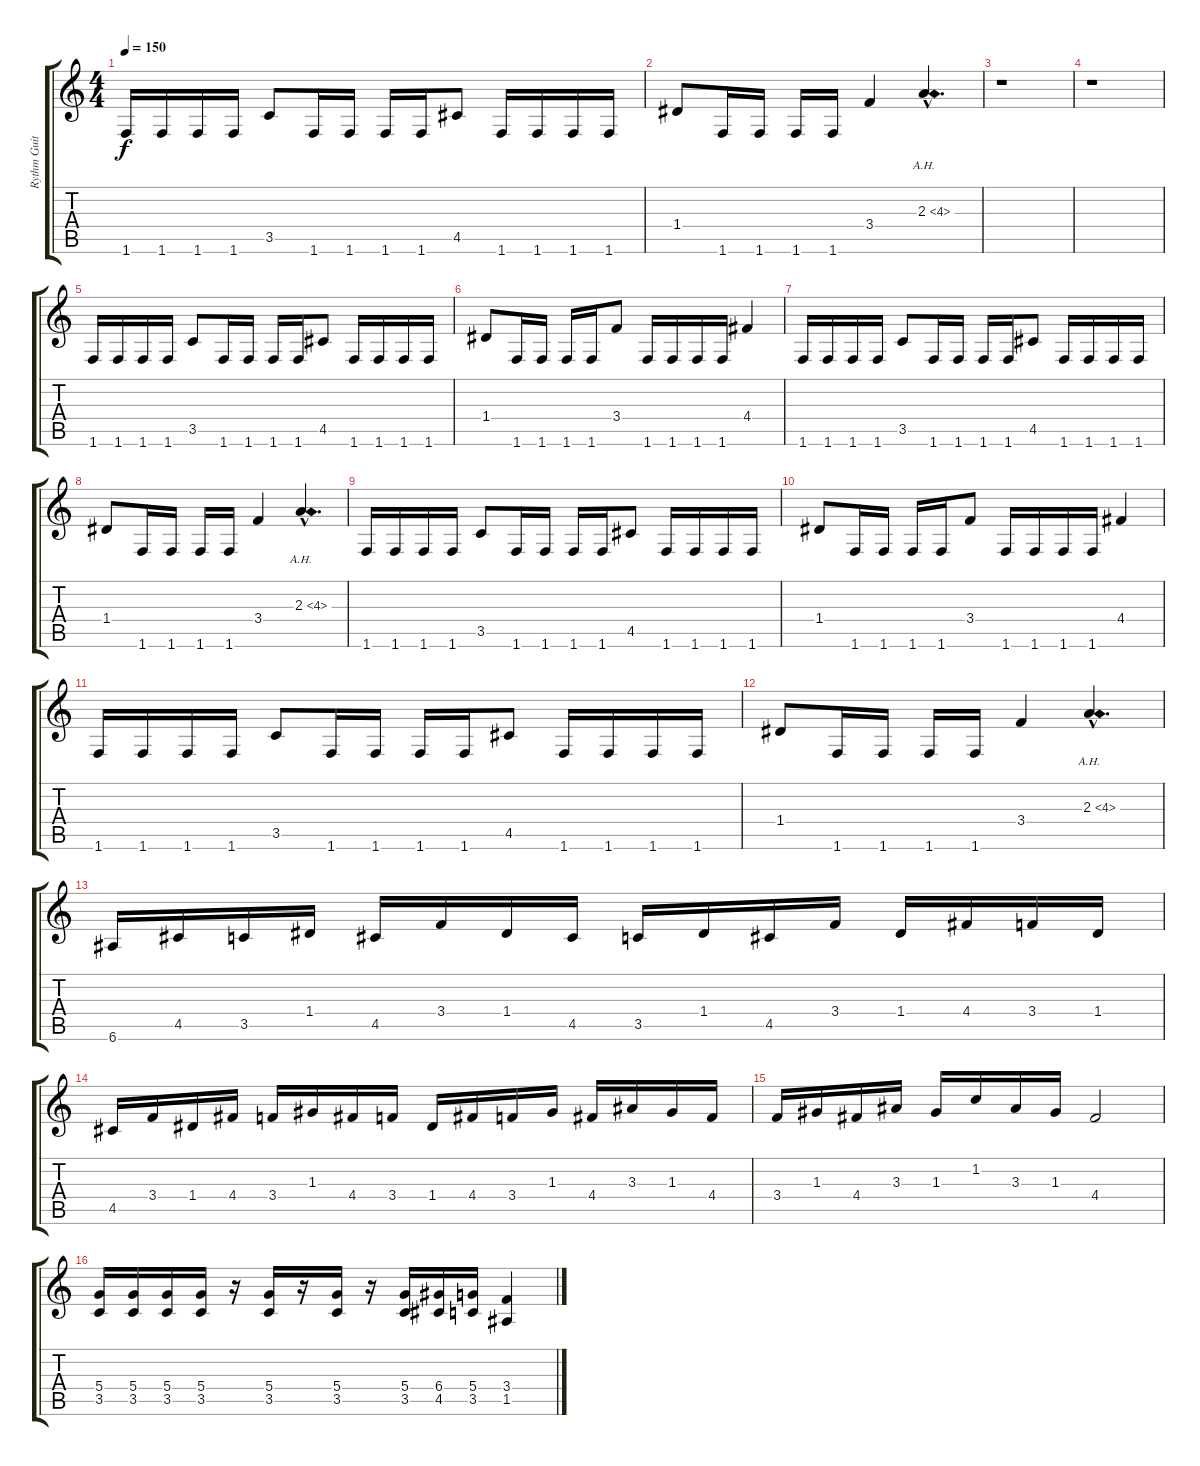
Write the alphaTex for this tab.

\track ("Rythm Guitar" "Rythm Guit") {instrument distortionguitar}
\staff {score tabs}
\tuning (E4 B3 G3 D3 A2 E2) {hide}
\ts (4 4)
\tempo 150
\clef g2
\ks c
1.6.16{dy f} 1.6.16 1.6.16 1.6.16 3.5.8 1.6.16 1.6.16 1.6.16 1.6.16 4.5.8 1.6.16 1.6.16 1.6.16 1.6.16 |
1.4.8 1.6.16 1.6.16 1.6.16 1.6.16 3.4.4 2.3{ah 2 hac}.4{d} |
r.1 |
r.1 |
1.6.16 1.6.16 1.6.16 1.6.16 3.5.8 1.6.16 1.6.16 1.6.16 1.6.16 4.5.8 1.6.16 1.6.16 1.6.16 1.6.16 |
1.4.8 1.6.16 1.6.16 1.6.16 1.6.16 3.4.8 1.6.16 1.6.16 1.6.16 1.6.16 4.4.4 |
1.6.16 1.6.16 1.6.16 1.6.16 3.5.8 1.6.16 1.6.16 1.6.16 1.6.16 4.5.8 1.6.16 1.6.16 1.6.16 1.6.16 |
1.4.8 1.6.16 1.6.16 1.6.16 1.6.16 3.4.4 2.3{ah 2 hac}.4{d} |
1.6.16 1.6.16 1.6.16 1.6.16 3.5.8 1.6.16 1.6.16 1.6.16 1.6.16 4.5.8 1.6.16 1.6.16 1.6.16 1.6.16 |
1.4.8 1.6.16 1.6.16 1.6.16 1.6.16 3.4.8 1.6.16 1.6.16 1.6.16 1.6.16 4.4.4 |
1.6.16 1.6.16 1.6.16 1.6.16 3.5.8 1.6.16 1.6.16 1.6.16 1.6.16 4.5.8 1.6.16 1.6.16 1.6.16 1.6.16 |
1.4.8 1.6.16 1.6.16 1.6.16 1.6.16 3.4.4 2.3{ah 2 hac}.4{d} |
6.6.16 4.5.16 3.5.16 1.4.16 4.5.16 3.4.16 1.4.16 4.5.16 3.5.16 1.4.16 4.5.16 3.4.16 1.4.16 4.4.16 3.4.16 1.4.16 |
4.5.16 3.4.16 1.4.16 4.4.16 3.4.16 1.3.16 4.4.16 3.4.16 1.4.16 4.4.16 3.4.16 1.3.16 4.4.16 3.3.16 1.3.16 4.4.16 |
3.4.16 1.3.16 4.4.16 3.3.16 1.3.16 1.2.16 3.3.16 1.3.16 4.4.2 |
(5.4 3.5).16 (5.4 3.5).16 (5.4 3.5).16 (5.4 3.5).16 r.16 (5.4 3.5).16 r.16 (5.4 3.5).16 r.16 (5.4 3.5).16 (6.4 4.5).16 (5.4 3.5).16 (3.4 1.5).4
